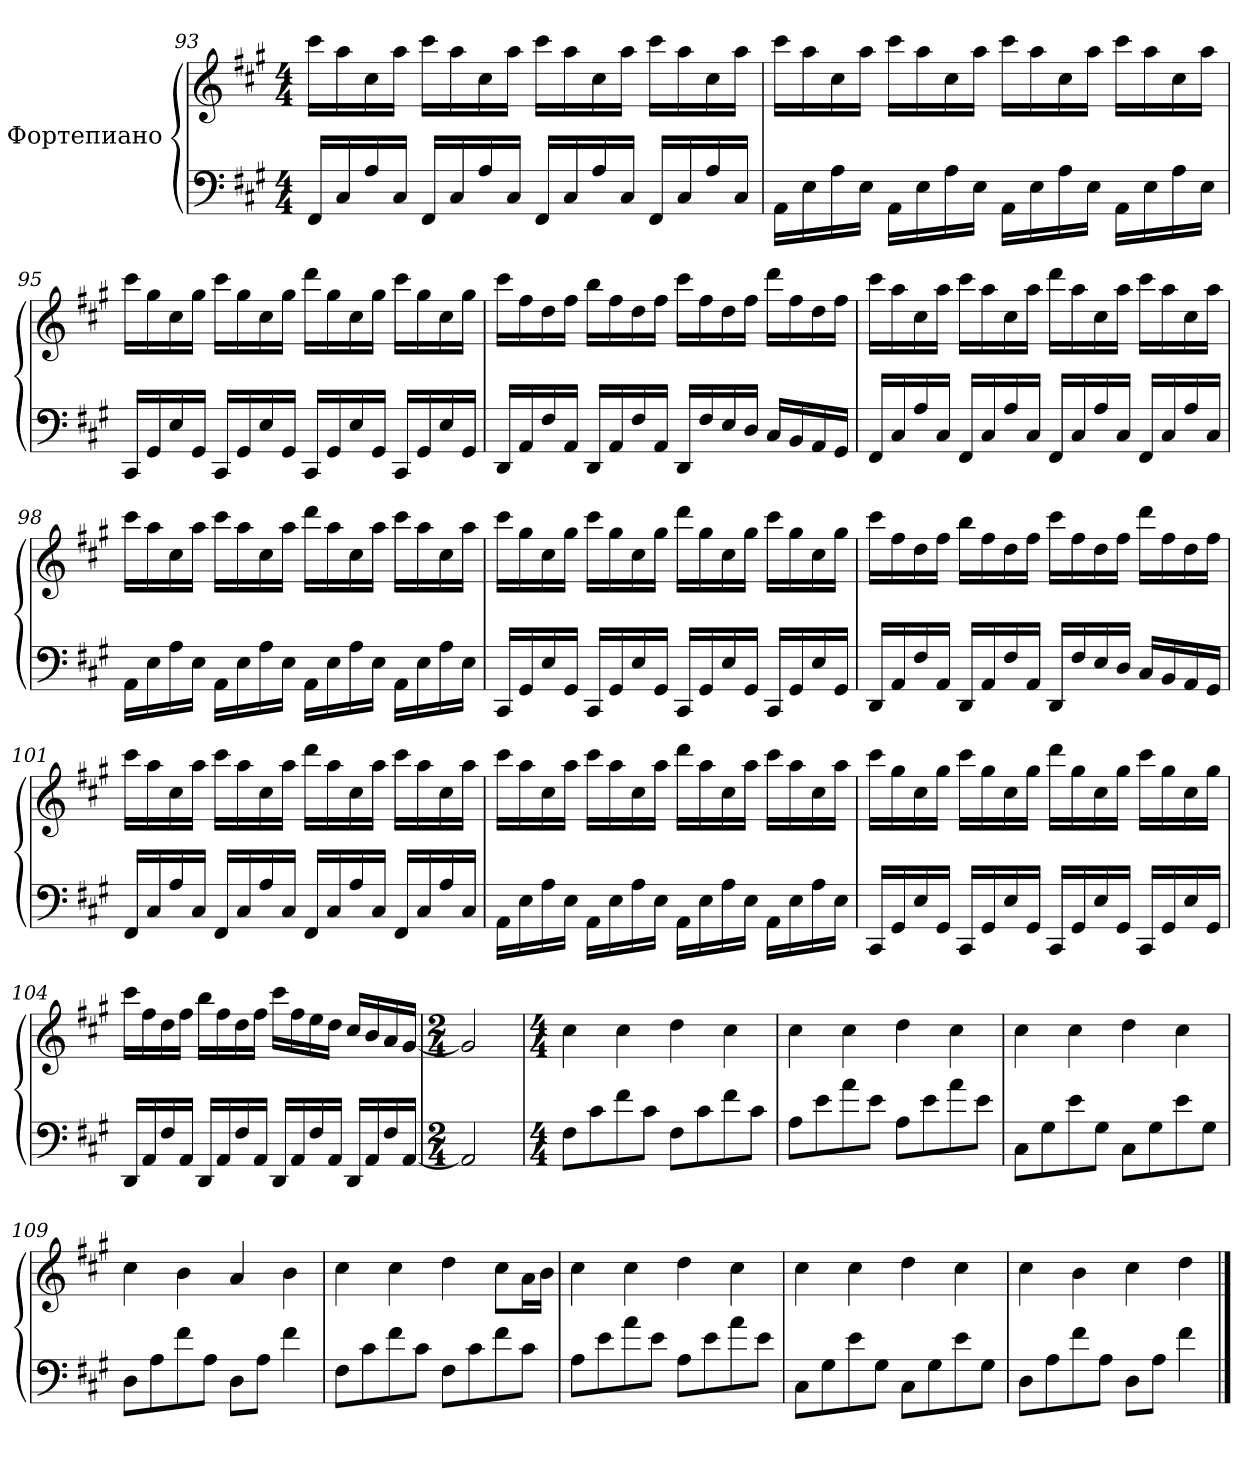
**kern	**kern
*part1	*part1
*staff2	*staff1
*I"Фортепиано	*
!!LO:LB:g=z
*clefF4	*clefG2
*k[f#c#g#]	*k[f#c#g#]
*M4/4	*M4/4
=93	=93
16FF#/LL	16ccc#\LL
16C#/	16aa\
16A/	16cc#\
16C#/JJ	16aa\JJ
16FF#/LL	16ccc#\LL
16C#/	16aa\
16A/	16cc#\
16C#/JJ	16aa\JJ
16FF#/LL	16ccc#\LL
16C#/	16aa\
16A/	16cc#\
16C#/JJ	16aa\JJ
16FF#/LL	16ccc#\LL
16C#/	16aa\
16A/	16cc#\
16C#/JJ	16aa\JJ
=94	=94
16AA\LL	16ccc#\LL
16E\	16aa\
16A\	16cc#\
16E\JJ	16aa\JJ
16AA\LL	16ccc#\LL
16E\	16aa\
16A\	16cc#\
16E\JJ	16aa\JJ
16AA\LL	16ccc#\LL
16E\	16aa\
16A\	16cc#\
16E\JJ	16aa\JJ
16AA\LL	16ccc#\LL
16E\	16aa\
16A\	16cc#\
16E\JJ	16aa\JJ
!!LO:LB:g=z
=95	=95
16CC#/LL	16ccc#\LL
16GG#/	16gg#\
16E/	16cc#\
16GG#/JJ	16gg#\JJ
16CC#/LL	16ccc#\LL
16GG#/	16gg#\
16E/	16cc#\
16GG#/JJ	16gg#\JJ
16CC#/LL	16ddd\LL
16GG#/	16gg#\
16E/	16cc#\
16GG#/JJ	16gg#\JJ
16CC#/LL	16ccc#\LL
16GG#/	16gg#\
16E/	16cc#\
16GG#/JJ	16gg#\JJ
=96	=96
16DD/LL	16ccc#\LL
16AA/	16ff#\
16F#/	16dd\
16AA/JJ	16ff#\JJ
16DD/LL	16bb\LL
16AA/	16ff#\
16F#/	16dd\
16AA/JJ	16ff#\JJ
16DD/LL	16ccc#\LL
16F#/	16ff#\
16E/	16dd\
16D/JJ	16ff#\JJ
16C#/LL	16ddd\LL
16BB/	16ff#\
16AA/	16dd\
16GG#/JJ	16ff#\JJ
!!LO:LB:g=z
=97	=97
16FF#/LL	16ccc#\LL
16C#/	16aa\
16A/	16cc#\
16C#/JJ	16aa\JJ
16FF#/LL	16ccc#\LL
16C#/	16aa\
16A/	16cc#\
16C#/JJ	16aa\JJ
16FF#/LL	16ddd\LL
16C#/	16aa\
16A/	16cc#\
16C#/JJ	16aa\JJ
16FF#/LL	16ccc#\LL
16C#/	16aa\
16A/	16cc#\
16C#/JJ	16aa\JJ
=98	=98
16AA\LL	16ccc#\LL
16E\	16aa\
16A\	16cc#\
16E\JJ	16aa\JJ
16AA\LL	16ccc#\LL
16E\	16aa\
16A\	16cc#\
16E\JJ	16aa\JJ
16AA\LL	16ddd\LL
16E\	16aa\
16A\	16cc#\
16E\JJ	16aa\JJ
16AA\LL	16ccc#\LL
16E\	16aa\
16A\	16cc#\
16E\JJ	16aa\JJ
!!LO:LB:g=z
=99	=99
16CC#/LL	16ccc#\LL
16GG#/	16gg#\
16E/	16cc#\
16GG#/JJ	16gg#\JJ
16CC#/LL	16ccc#\LL
16GG#/	16gg#\
16E/	16cc#\
16GG#/JJ	16gg#\JJ
16CC#/LL	16ddd\LL
16GG#/	16gg#\
16E/	16cc#\
16GG#/JJ	16gg#\JJ
16CC#/LL	16ccc#\LL
16GG#/	16gg#\
16E/	16cc#\
16GG#/JJ	16gg#\JJ
=100	=100
16DD/LL	16ccc#\LL
16AA/	16ff#\
16F#/	16dd\
16AA/JJ	16ff#\JJ
16DD/LL	16bb\LL
16AA/	16ff#\
16F#/	16dd\
16AA/JJ	16ff#\JJ
16DD/LL	16ccc#\LL
16F#/	16ff#\
16E/	16dd\
16D/JJ	16ff#\JJ
16C#/LL	16ddd\LL
16BB/	16ff#\
16AA/	16dd\
16GG#/JJ	16ff#\JJ
!!LO:LB:g=z
=101	=101
16FF#/LL	16ccc#\LL
16C#/	16aa\
16A/	16cc#\
16C#/JJ	16aa\JJ
16FF#/LL	16ccc#\LL
16C#/	16aa\
16A/	16cc#\
16C#/JJ	16aa\JJ
16FF#/LL	16ddd\LL
16C#/	16aa\
16A/	16cc#\
16C#/JJ	16aa\JJ
16FF#/LL	16ccc#\LL
16C#/	16aa\
16A/	16cc#\
16C#/JJ	16aa\JJ
=102	=102
16AA\LL	16ccc#\LL
16E\	16aa\
16A\	16cc#\
16E\JJ	16aa\JJ
16AA\LL	16ccc#\LL
16E\	16aa\
16A\	16cc#\
16E\JJ	16aa\JJ
16AA\LL	16ddd\LL
16E\	16aa\
16A\	16cc#\
16E\JJ	16aa\JJ
16AA\LL	16ccc#\LL
16E\	16aa\
16A\	16cc#\
16E\JJ	16aa\JJ
!!LO:PB:g=z
=103	=103
16CC#/LL	16ccc#\LL
16GG#/	16gg#\
16E/	16cc#\
16GG#/JJ	16gg#\JJ
16CC#/LL	16ccc#\LL
16GG#/	16gg#\
16E/	16cc#\
16GG#/JJ	16gg#\JJ
16CC#/LL	16ddd\LL
16GG#/	16gg#\
16E/	16cc#\
16GG#/JJ	16gg#\JJ
16CC#/LL	16ccc#\LL
16GG#/	16gg#\
16E/	16cc#\
16GG#/JJ	16gg#\JJ
=104	=104
16DD/LL	16ccc#\LL
16AA/	16ff#\
16F#/	16dd\
16AA/JJ	16ff#\JJ
16DD/LL	16bb\LL
16AA/	16ff#\
16F#/	16dd\
16AA/JJ	16ff#\JJ
16DD/LL	16ccc#\LL
16AA/	16ff#\
16F#/	16ee\
16AA/JJ	16dd\JJ
16DD/LL	16cc#/LL
16AA/	16b/
16F#/	16a/
[16AA/JJ	[16g#/JJ
=105	=105
*M2/4	*M2/4
2AA/]	2g#/]
!!LO:LB:g=z
=106	=106
*M4/4	*M4/4
8F#\L	4cc#\
8c#\	.
8f#\	4cc#\
8c#\J	.
8F#\L	4dd\
8c#\	.
8f#\	4cc#\
8c#\J	.
=107	=107
8A\L	4cc#\
8e\	.
8a\	4cc#\
8e\J	.
8A\L	4dd\
8e\	.
8a\	4cc#\
8e\J	.
=108	=108
8C#\L	4cc#\
8G#\	.
8e\	4cc#\
8G#\J	.
8C#\L	4dd\
8G#\	.
8e\	4cc#\
8G#\J	.
=109	=109
8D\L	4cc#\
8A\	.
8f#\	4b\
8A\J	.
8D\L	4a/
8A\J	.
4f#\	4b\
!!LO:LB:g=z
=110	=110
8F#\L	4cc#\
8c#\	.
8f#\	4cc#\
8c#\J	.
8F#\L	4dd\
8c#\	.
8f#\	8cc#\L
8c#\J	16a\L
.	16b\JJ
=111	=111
8A\L	4cc#\
8e\	.
8a\	4cc#\
8e\J	.
8A\L	4dd\
8e\	.
8a\	4cc#\
8e\J	.
=112	=112
8C#\L	4cc#\
8G#\	.
8e\	4cc#\
8G#\J	.
8C#\L	4dd\
8G#\	.
8e\	4cc#\
8G#\J	.
=113	=113
8D\L	4cc#\
8A\	.
8f#\	4b\
8A\J	.
8D\L	4cc#\
8A\J	.
4f#\	4dd\
==	==
*-	*-
